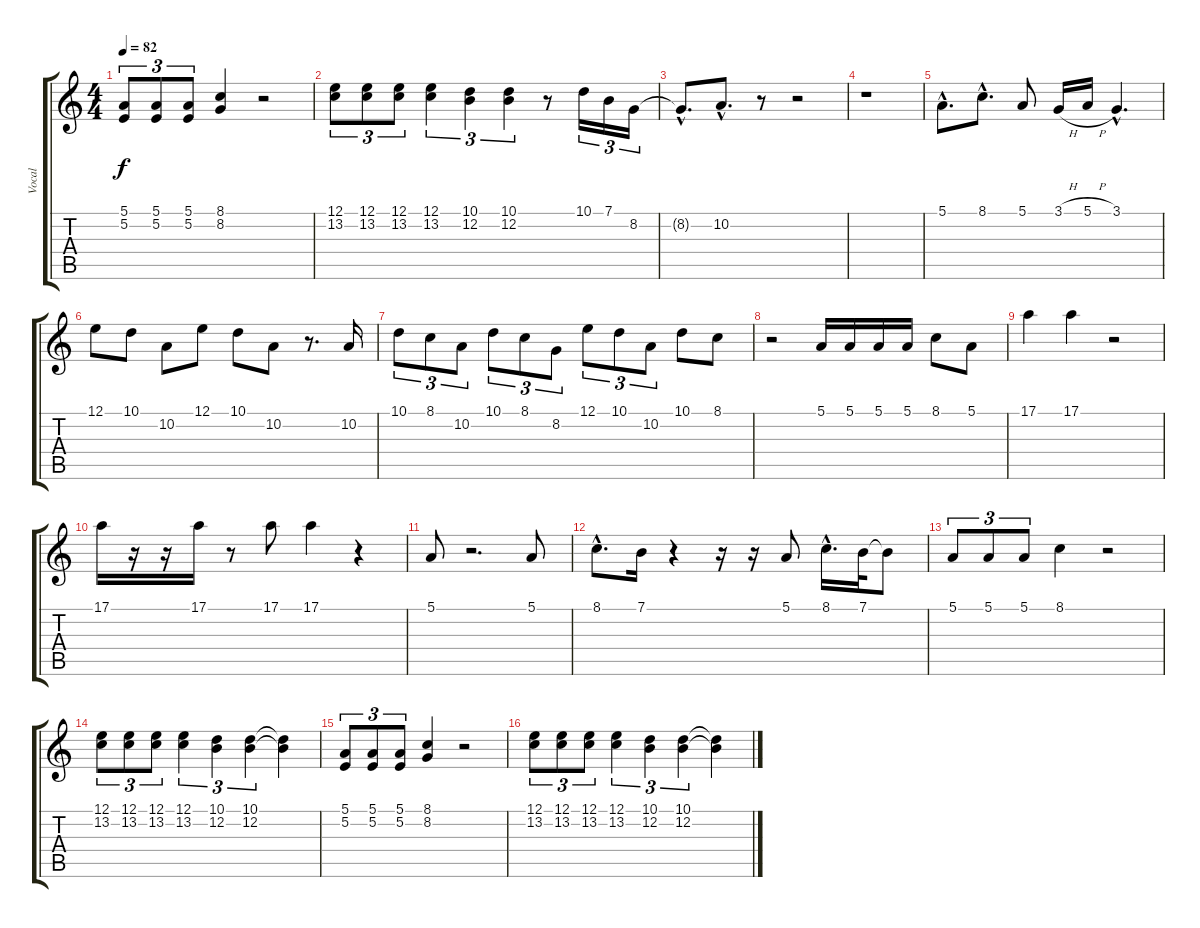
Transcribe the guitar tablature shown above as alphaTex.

\track ("Vocal" "Vocal") {instrument acousticgrandpiano}
\staff {score tabs}
\tuning (E4 B3 G3 D3 A2 E2) {hide}
\ts (4 4)
\tempo 82
\clef g2
\ks c
(5.1 5.2).8{tu (3 2) dy f} (5.1 5.2).8{tu (3 2)} (5.1 5.2).8{tu (3 2)} (8.1 8.2).4 r.2 |
(12.1 13.2).8{tu (3 2)} (12.1 13.2).8{tu (3 2)} (12.1 13.2).8{tu (3 2)} (12.1 13.2).4{tu (3 2)} (10.1 12.2).4{tu (3 2)} (10.1 12.2).4{tu (3 2)} r.8 10.1.16{tu (3 2)} 7.1.16{tu (3 2)} 8.2.16{tu (3 2)} |
8.2{hac t}.8{d} 10.2{hac}.8{d} r.8 r.2 |
r.1 |
5.1{hac}.8{d} 8.1{hac}.8{d} 5.1.8 3.1{h}.16 5.1{h}.16 3.1{hac}.4{d} |
12.1.8 10.1.8 10.2.8 12.1.8 10.1.8 10.2.8 r.8{d} 10.2.16 |
10.1.8{tu (3 2)} 8.1.8{tu (3 2)} 10.2.8{tu (3 2)} 10.1.8{tu (3 2)} 8.1.8{tu (3 2)} 8.2.8{tu (3 2)} 12.1.8{tu (3 2)} 10.1.8{tu (3 2)} 10.2.8{tu (3 2)} 10.1.8 8.1.8 |
r.2 5.1.16 5.1.16 5.1.16 5.1.16 8.1.8 5.1.8 |
17.1.4 17.1.4 r.2 |
17.1.16 r.16 r.16 17.1.16 r.8 17.1.8 17.1.4 r.4 |
5.1.8 r.2{d} 5.1.8 |
8.1{hac}.8{d} 7.1.16 r.4 r.16 r.16 5.1.8 8.1{hac}.16{d} 7.1.32 7.1{t}.8 |
5.1.8{tu (3 2)} 5.1.8{tu (3 2)} 5.1.8{tu (3 2)} 8.1.4 r.2 |
(12.1 13.2).8{tu (3 2)} (12.1 13.2).8{tu (3 2)} (12.1 13.2).8{tu (3 2)} (12.1 13.2).4{tu (3 2)} (10.1 12.2).4{tu (3 2)} (10.1 12.2).4{tu (3 2)} (10.1{t} 12.2{t}).4 |
(5.1 5.2).8{tu (3 2)} (5.1 5.2).8{tu (3 2)} (5.1 5.2).8{tu (3 2)} (8.1 8.2).4 r.2 |
(12.1 13.2).8{tu (3 2)} (12.1 13.2).8{tu (3 2)} (12.1 13.2).8{tu (3 2)} (12.1 13.2).4{tu (3 2)} (10.1 12.2).4{tu (3 2)} (10.1 12.2).4{tu (3 2)} (10.1{t} 12.2{t}).4
